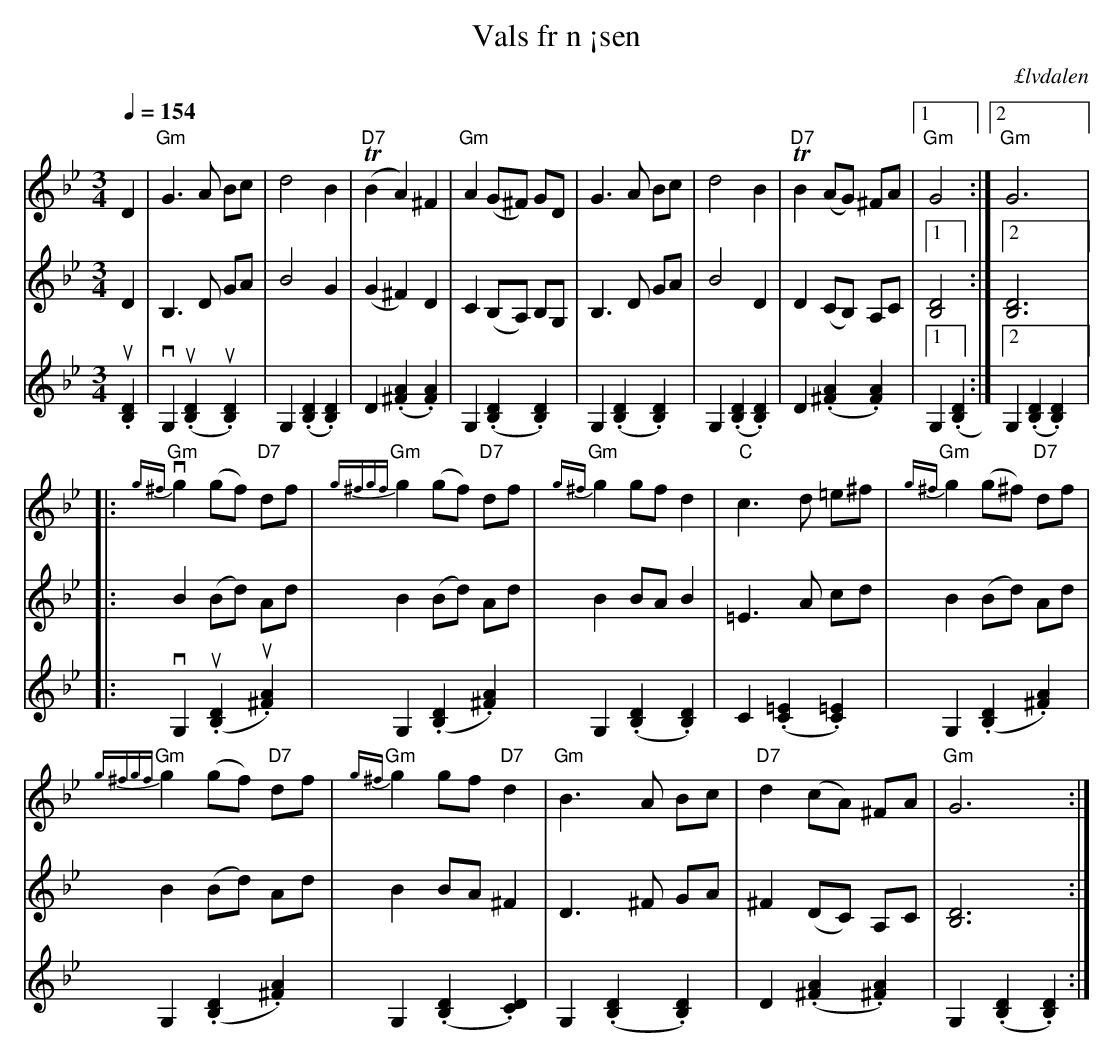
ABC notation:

X:1
T:Vals fr n ¡sen
O:£lvdalen
M:3/4
Q:1/4=154
L:1/8
K:Gm
V:1
D2|"Gm"G3A Bc|d4B2|"D7"(TB2A2) ^F2|"Gm"A2 (G^F) GD|G3 A Bc|d4 B2|"D7"TB2 (AG) ^FA|[1"Gm"G4:|[2"Gm"G6|:!
"Gm"v{g^f}g2 (gf) "D7"df|"Gm"{g^fgf}g2 (gf) "D7"df|"Gm"{g^f}g2 gf d2|"C"c3 d =e^f|"Gm"{g^f}g2 (g^f) "D7"df|!
"Gm"{g^fgf}g2 (gf) "D7"df|"Gm"{g^f}g2 gf "D7"d2|"Gm"B3 A Bc|"D7"d2 (cA) ^FA|"Gm"G6:|]
V:2
D2|B,3D GA|B4G2|(G2^F2) D2|C2 (B,A,) B,G,|B,3D GA|B4D2|D2(CB,) A,C|[1[B,4D4]:|[2[B,6D6]|:!
B2 (Bd) Ad|B2 (Bd) Ad|B2 BA B2|=E3 A cd|B2 (Bd) Ad|B2 (Bd) Ad|B2 BA ^F2|D3^F GA|^F2(DC) A,C|[B,6D6]:|]
V:3
u.)[B,2D2]|vG,2 (u.[B,2D2]u.[B,2D2])|G,2 (.[B,2D2].[B,2D2])|D2 (.[^F2A2].[F2A2])|G,2 (.[B,2D2].[B,2D2])|G,2 (.[B,2D2].[B,2D2])|G,2 (.[B,2D2].[B,2D2])|D2 (.[^F2A2].[F2A2])|[1G,2 (.[B,2D2]:|[2G,2 (.[B,2D2].[B,2D2])|:
vG,2 (u.[B,2D2]u.[^F2A2])|G,2 (.[B,2D2].[^F2A2])|G,2 (.[B,2D2].[B,2D2])|C2(.[C2=E2].[C2=E2])|G,2 (.[B,2D2].[^F2A2])|!
G,2 (.[B,2D2].[^F2A2])|G,2 (.[B,2D2].[C2D2])|G,2 (.[B,2D2].[B,2D2])|D2 (.[^F2A2].[^F2A2])|G,2 (.[B,2D2].[B,2D2]):|]
